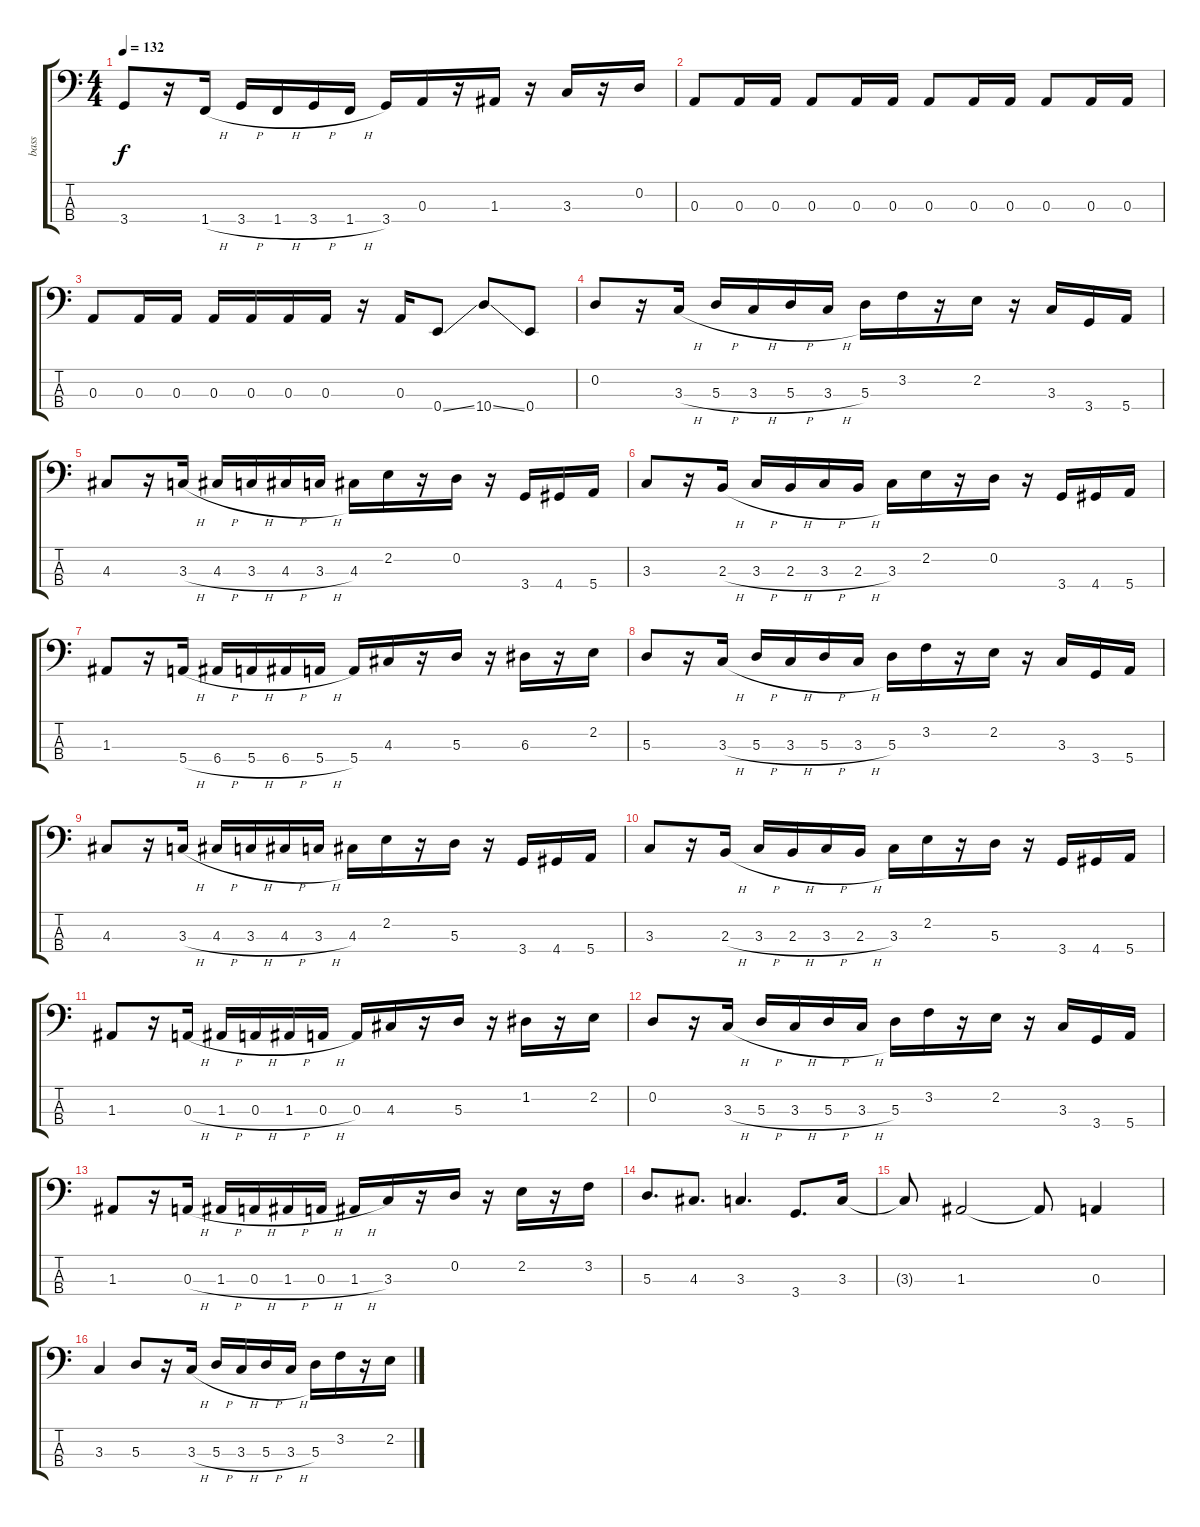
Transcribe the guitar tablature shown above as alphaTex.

\track ("bass" "bass") {instrument electricbasspick}
\staff {score tabs}
\tuning (G2 D2 A1 E1) {hide}
\ts (4 4)
\tempo 132
\clef f4
\ks c
3.4.8{dy f} r.16 1.4{h}.16 3.4{h}.16 1.4{h}.16 3.4{h}.16 1.4{h}.16 3.4.16 0.3.16 r.16 1.3.16 r.16 3.3.16 r.16 0.2.16 |
0.3.8 0.3.16 0.3.16 0.3.8 0.3.16 0.3.16 0.3.8 0.3.16 0.3.16 0.3.8 0.3.16 0.3.16 |
0.3.8 0.3.16 0.3.16 0.3.16 0.3.16 0.3.16 0.3.16 r.16 0.3.16 0.4{ss}.8 10.4{ss}.8 0.4.8 |
0.2.8 r.16 3.3{h}.16 5.3{h}.16 3.3{h}.16 5.3{h}.16 3.3{h}.16 5.3.16 3.2.16 r.16 2.2.16 r.16 3.3.16 3.4.16 5.4.16 |
4.3.8 r.16 3.3{h}.16 4.3{h}.16 3.3{h}.16 4.3{h}.16 3.3{h}.16 4.3.16 2.2.16 r.16 0.2.16 r.16 3.4.16 4.4.16 5.4.16 |
3.3.8 r.16 2.3{h}.16 3.3{h}.16 2.3{h}.16 3.3{h}.16 2.3{h}.16 3.3.16 2.2.16 r.16 0.2.16 r.16 3.4.16 4.4.16 5.4.16 |
1.3.8 r.16 5.4{h}.16 6.4{h}.16 5.4{h}.16 6.4{h}.16 5.4{h}.16 5.4.16 4.3.16 r.16 5.3.16 r.16 6.3.16 r.16 2.2.16 |
5.3.8 r.16 3.3{h}.16 5.3{h}.16 3.3{h}.16 5.3{h}.16 3.3{h}.16 5.3.16 3.2.16 r.16 2.2.16 r.16 3.3.16 3.4.16 5.4.16 |
4.3.8 r.16 3.3{h}.16 4.3{h}.16 3.3{h}.16 4.3{h}.16 3.3{h}.16 4.3.16 2.2.16 r.16 5.3.16 r.16 3.4.16 4.4.16 5.4.16 |
3.3.8 r.16 2.3{h}.16 3.3{h}.16 2.3{h}.16 3.3{h}.16 2.3{h}.16 3.3.16 2.2.16 r.16 5.3.16 r.16 3.4.16 4.4.16 5.4.16 |
1.3.8 r.16 0.3{h}.16 1.3{h}.16 0.3{h}.16 1.3{h}.16 0.3{h}.16 0.3.16 4.3.16 r.16 5.3.16 r.16 1.2.16 r.16 2.2.16 |
0.2.8 r.16 3.3{h}.16 5.3{h}.16 3.3{h}.16 5.3{h}.16 3.3{h}.16 5.3.16 3.2.16 r.16 2.2.16 r.16 3.3.16 3.4.16 5.4.16 |
1.3.8 r.16 0.3{h}.16 1.3{h}.16 0.3{h}.16 1.3{h}.16 0.3{h}.16 1.3{h}.16 3.3.16 r.16 0.2.16 r.16 2.2.16 r.16 3.2.16 |
5.3.8{d} 4.3.8{d} 3.3.4{d} 3.4.8{d} 3.3.16 |
3.3{t}.8 1.3.2 1.3{t}.8 0.3.4 |
3.3.4 5.3.8 r.16 3.3{h}.16 5.3{h}.16 3.3{h}.16 5.3{h}.16 3.3{h}.16 5.3.16 3.2.16 r.16 2.2.16
